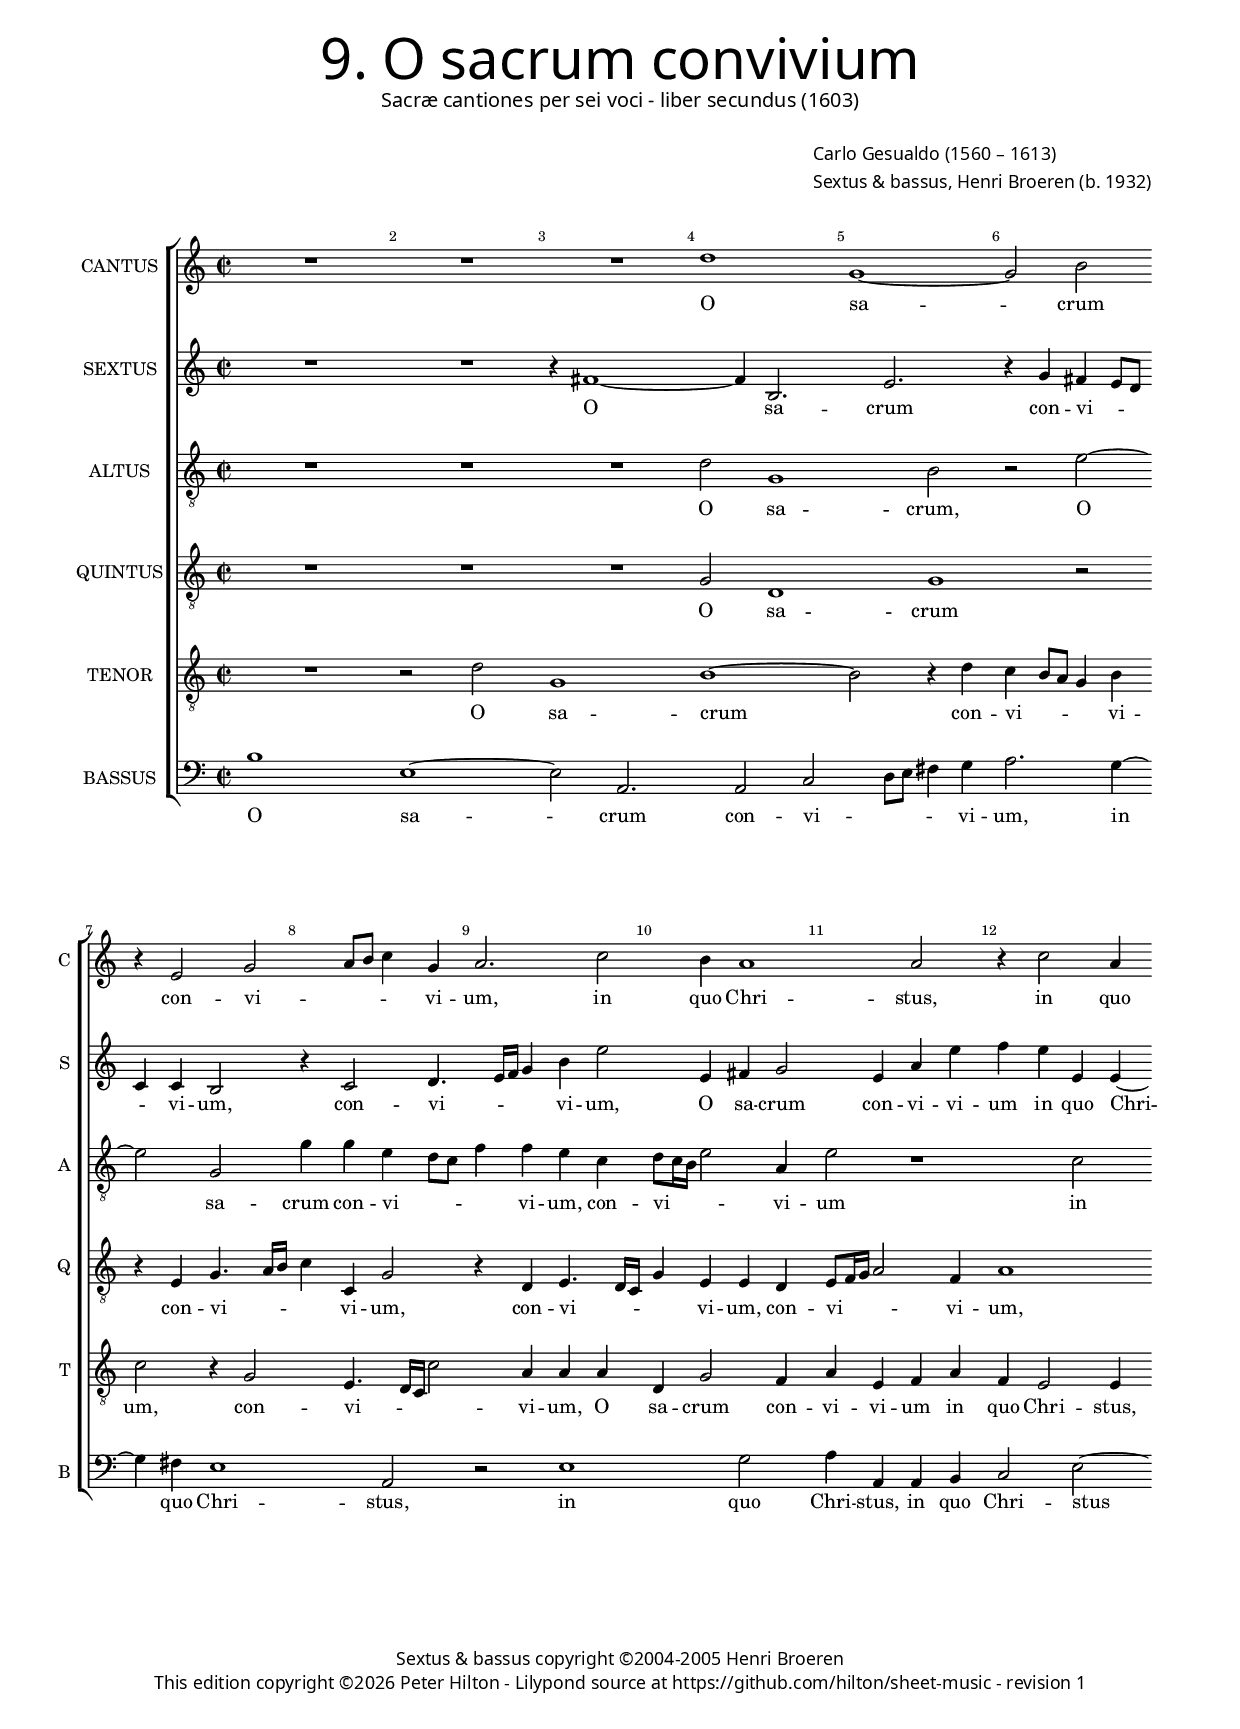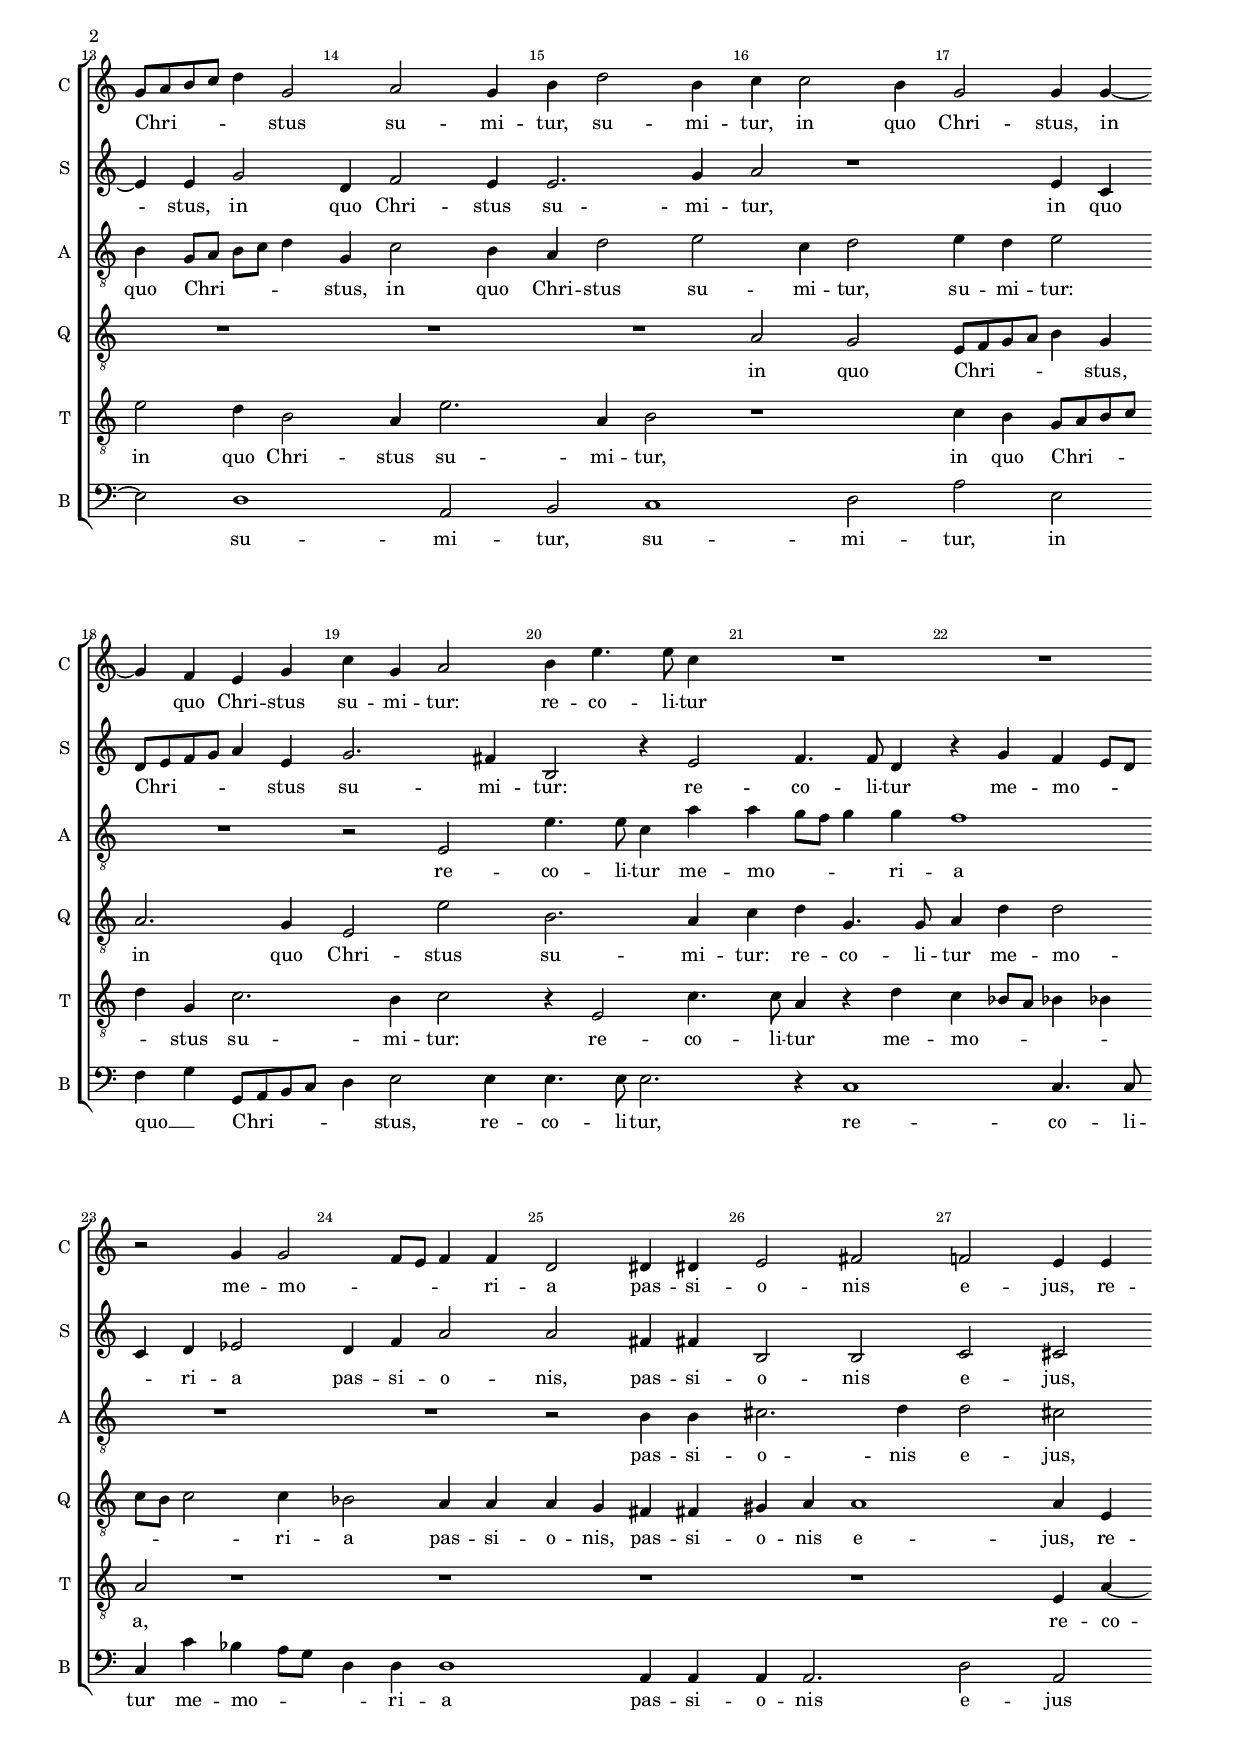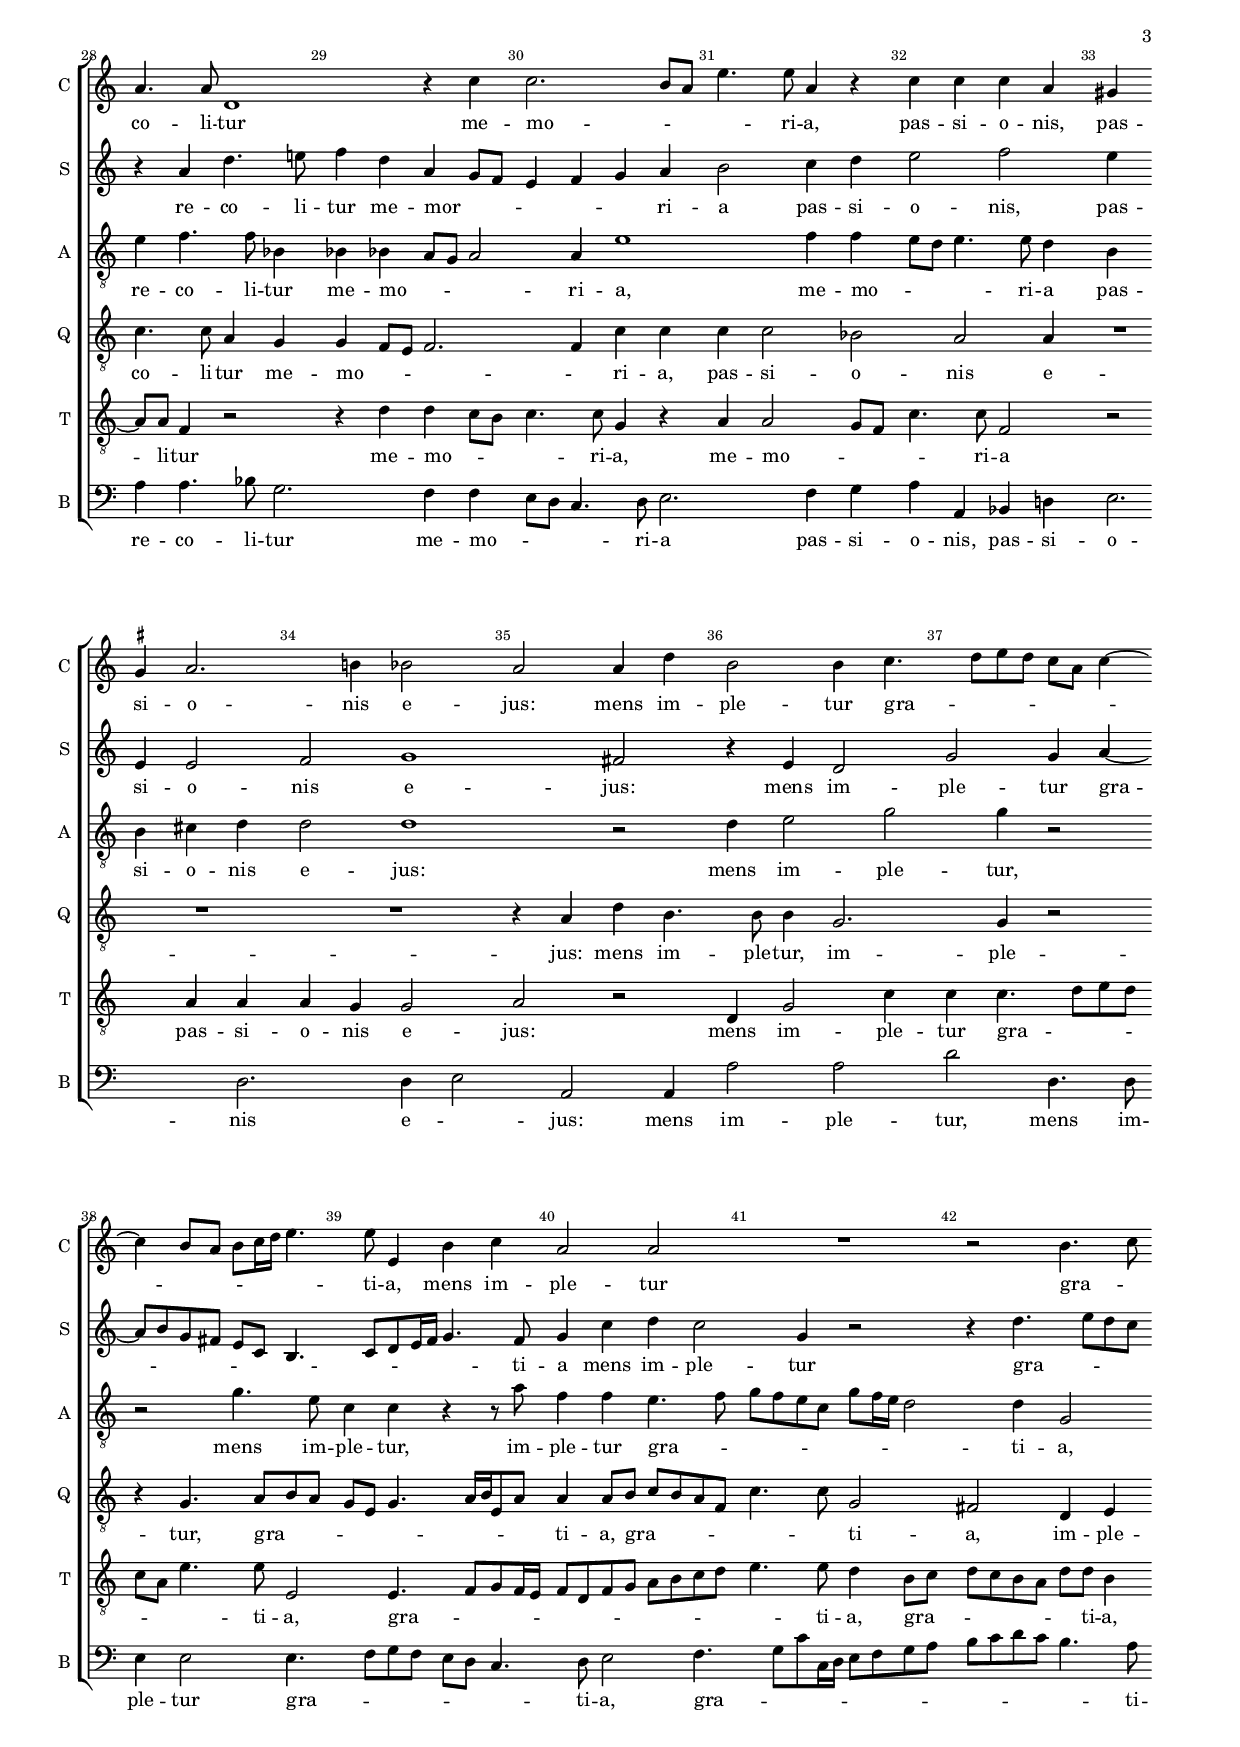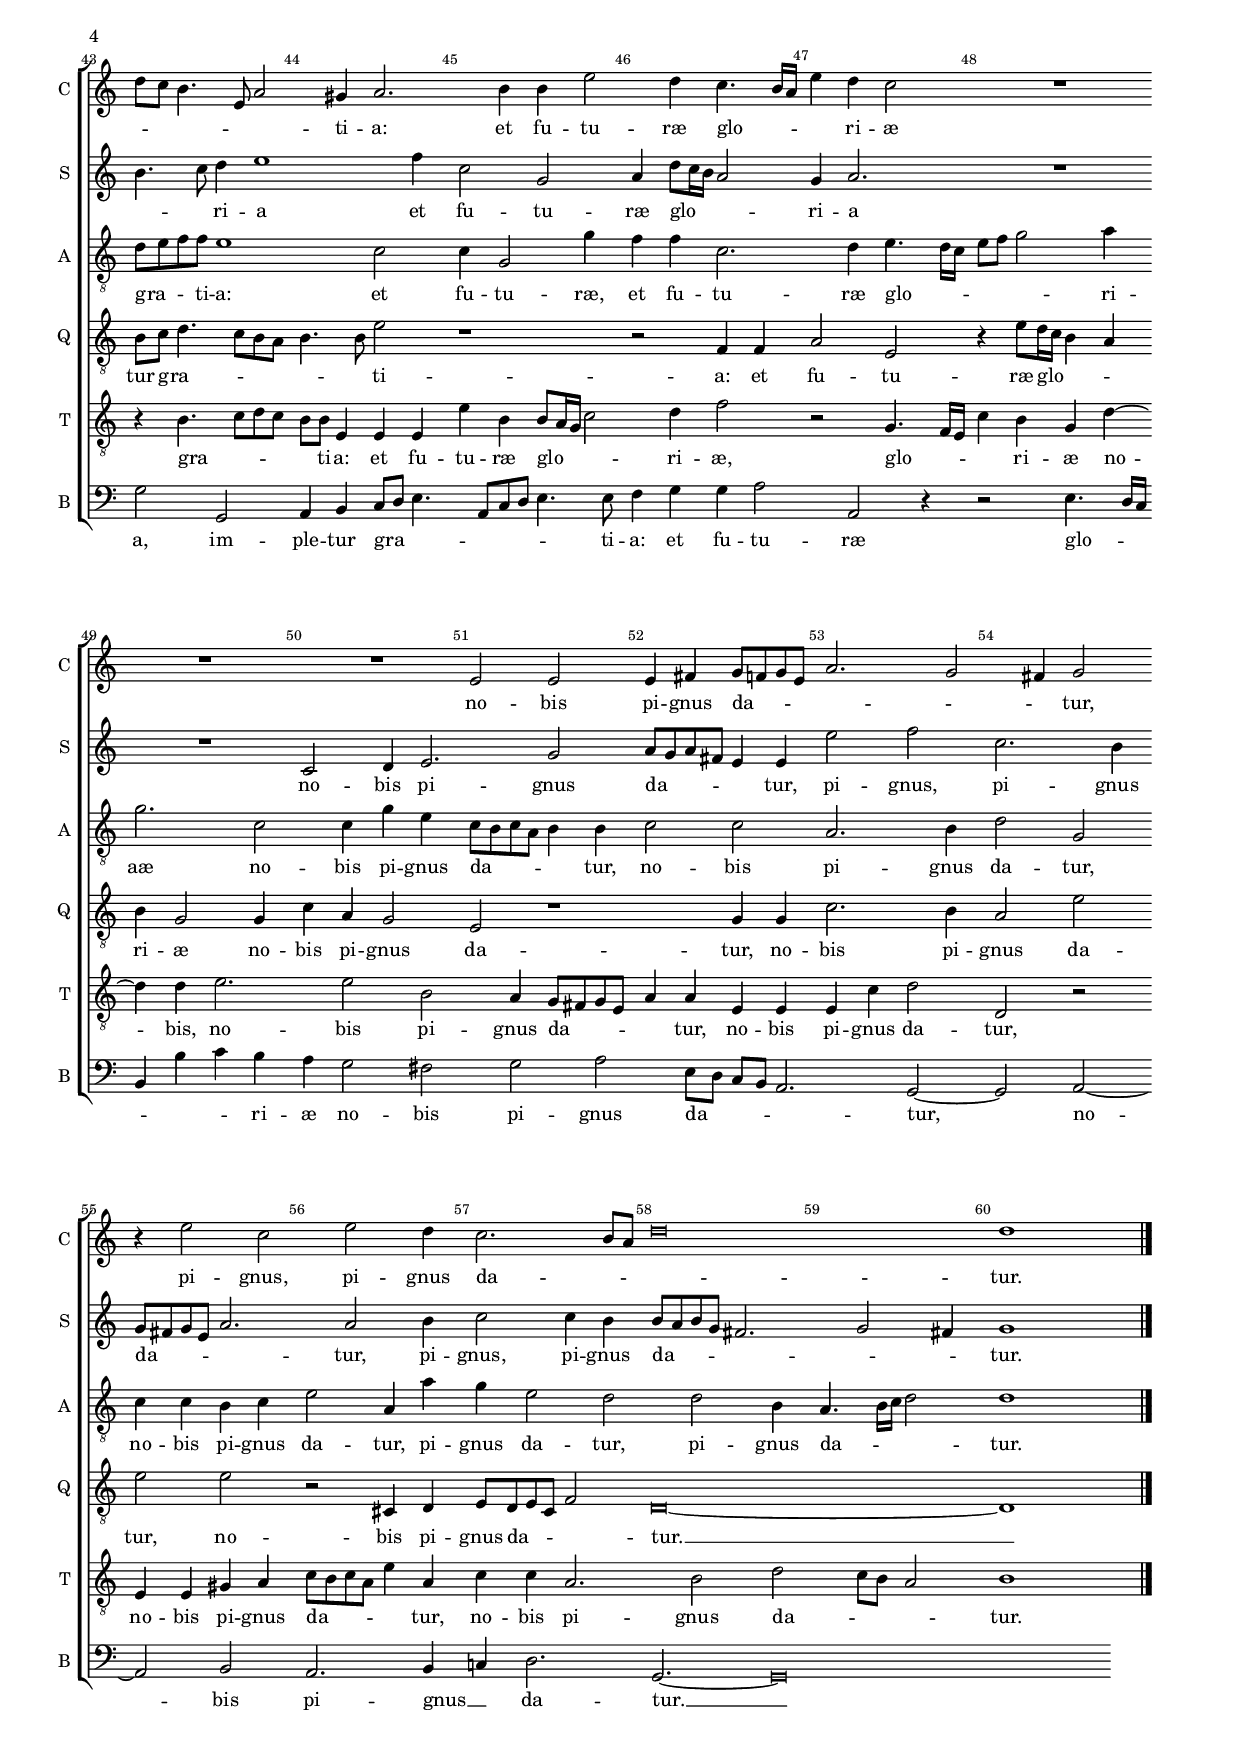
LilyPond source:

% Copyright ©2013 Peter Hilton - https://github.com/hilton

% TODO Change altus to treble clef after review.

\version "2.16.2"
revision = "1"

#(set-global-staff-size 15.5)

\paper {
	#(define fonts (make-pango-font-tree "Century Schoolbook L" "Source Sans Pro" "Luxi Mono" (/ 15.5 20)))
	annotate-spacing = ##f
	two-sided = ##t
	inner-margin = 15\mm
	outer-margin = 15\mm
	top-markup-spacing = #'( (basic-distance . 4) )
	markup-system-spacing = #'( (padding . 5) )
	system-system-spacing = #'( (basic-distance . 20) (stretchability . 100) )
  	ragged-bottom = ##f
	ragged-last-bottom = ##t
} 

year = #(strftime "©%Y" (localtime (current-time)))

\header {
	title = \markup \medium \fontsize #6 \override #'(font-name . "Source Sans Pro Light") {
		"9. O sacrum convivium"
	}
	subtitle = \markup \medium \sans {
		"Sacræ cantiones per sei voci - liber secundus (1603)"
	}
	composer = \markup \sans {
		\vspace #2
		\column {
			\line { \with-url #"http://en.wikipedia.org/wiki/Carlo_Gesualdo" "Carlo Gesualdo" (1560 – 1613) }
			\line { Sextus & bassus, \with-url #"https://twitter.com/HenriBroeren" "Henri Broeren" (b. 1932) }
		}
	}
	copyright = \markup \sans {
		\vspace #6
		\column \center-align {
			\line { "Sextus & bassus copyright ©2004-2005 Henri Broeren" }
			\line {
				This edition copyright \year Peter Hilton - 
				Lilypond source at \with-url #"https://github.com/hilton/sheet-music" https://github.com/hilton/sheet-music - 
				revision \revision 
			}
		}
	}
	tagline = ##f
}

\layout {
  	ragged-right = ##f
  	ragged-last = ##f
	\context {
		\Score
		\override BarNumber #'self-alignment-X = #CENTER
		\override BarNumber #'break-visibility = #'#(#f #t #t)
		\override BarLine #'transparent = ##t
		\remove "Metronome_mark_engraver"
		\override VerticalAxisGroup #'staff-staff-spacing = #'((basic-distance . 10) (stretchability . 100))
	}
	\context { 
		\StaffGroup
		\remove "Span_bar_engraver"	
	}
	\context { 
		\Voice 
		\override NoteHead #'style = #'baroque
		\consists "Horizontal_bracket_engraver"
%		\consists "Ambitus_engraver"
	}
}


global= { 
	\key c \major
	\tempo 2 = 42
	\time 2/2
	\set Staff.midiInstrument = "choir aahs"
	\accidentalStyle "forget"
}

showBarLine = { \once \override Score.BarLine #'transparent = ##f }
ficta = { \once \set suggestAccidentals = ##t }



cantus = \new Voice {
	\transpose c c \relative c'' {
		R1 R R d g, ~ g2 b \break r4 e,2 g a8 b c4 g
		a2. c2 b4 a1 a2 r4 c2 a4 \break g8 a b c d4 g,2 a g4 b d2 b4
		c c2 b4 g2 g4 g ~ \break g f4 e g c g a2 b4 e4. e8 c4 R1 R
		
		r2 g4 g2 f8 e f4 f d2 dis4 dis e2 fis f! e4 e \break a4. a8 d,1 r4 c'4
		c2. b8 a e'4. e8 a,4 r c c c a gis \break \ficta gis a2. b!4 bes2 a a4 d b2 b4 c4.
		d8 e d c a c4 ~ \break c b8 a b c16 d e4. e8 e,4 b' c a2 a R1
		
		r2 b4. c8 d c b4. e,8 a2 gis4 a2. b4 b e2 d4 c4. b16 a e'4 d c2
		R1 \break R R e,2 e e4 fis g8 f! g e a2. g2
		fis4 g2 \break r4 e'2 c e d4 c2. b8 a d\breve d1 \showBarLine \bar "|."
	}
	\addlyrics {
		O sa -- crum con -- vi -- _ _ _ vi -- 
		um, in quo Chri -- stus, in quo Chri -- _ _ _ _ stus su -- mi -- tur, su -- mi -- 
		tur, in quo Chri -- stus, in quo Chri -- stus su -- mi -- tur: re -- co -- li -- tur
		
		me -- mo -- _ _ _ ri -- a pas -- si -- o -- nis e -- jus, re -- co -- li -- tur me -- 
		mo -- _ _ _ ri -- a, pas -- si -- o -- nis, pas -- si -- o -- nis e -- jus: mens im -- ple -- tur gra -- 
		_ _ _ _ _ _ _ _ _ _ _ _ ti -- a, mens im -- ple -- tur
		
		gra -- _ _ _ _ _ _ ti -- a: et fu -- tu -- ræ glo -- _ _ _ ri -- æ
		no -- bis pi -- gnus da -- _ _ _ _ _ _ tur, pi -- gnus, pi -- gnus da -- _ _ _ tur.
	}
}

sextus = \new Voice {
	\transpose c c \relative c' {
		R1 R r4 fis1 ~ fis4 b,2. e r4 g fis e8 d c4 c b2 r4 c2 d4.
		e16 f g4 b e2 e,4 fis g2 e4 a e' f e e, e ~ e e4 g2 d4 f2 e4 e2. g4
		a2 r1 e4 c d8 e f g a4 e g2. fis4 b,2 r4 e2 f4. f8 d4 r g f e8 d
		
		c4 d es2 d4 f a2 a fis4 fis b,2 b c cis r4 a' d4. e!8 f4 d a g8 f
		e4 f g a b2 c4 d e2 f e4 e, e2 f g1 fis2 r4 e d2
		g g4 a4 ~ a8 b8 g fis e c b4. c8 d e16 f g4. f8 g4 c d c2 g4 r2
		
		r4 d'4. e8 d c b4. c8 d4 e1 f4 c2 g a4 d8 c16 b a2 g4 a2.
		R1 R c,2 d4 e2. g2 a8 g a fis e4 e e'2 f
		c2. b4 g8 fis g e a2. a2 b4 c2 c4 b b8 a b g fis2. g2 fis4 g1
	}
	\addlyrics {
		O sa -- crum con -- vi -- _ _ _ vi -- um, con -- vi --
		_ _ _ vi -- um, O sa -- crum con -- vi -- vi -- um in quo Chri -- stus, in quo Chri -- stus su -- mi -- 
		tur, in quo Chri -- _ _ _ _ stus su -- mi -- tur: re -- co -- li -- tur me -- mo -- _ _
		
		_ ri -- a pas -- si -- o -- nis, pas -- si -- o -- nis e -- jus, re -- co -- li -- tur me -- mor -- _ _
		_ _ _ ri -- a pas -- si -- o -- nis, pas -- si -- o -- nis e -- jus: mens im -- 
		ple -- tur gra -- _ _ _ _ _ _ _ _ _ _ _ ti -- a mens im -- ple -- tur
		
		gra -- _ _ _ _ _ ri -- a et fu -- tu -- ræ glo -- _ _ _ ri -- a
		no -- bis pi -- gnus da -- _ _ _ _ tur, pi -- gnus,
		pi -- gnus da -- _ _ _ _ tur, pi -- gnus, pi -- gnus da -- _ _ _ _ _ _ tur.
	}
}

altus = {
	\new Voice = "altus" {
		\transpose c c \relative c' {
			\clef "treble_8"
			R1 R R d2 g,1 b2 r e2 ~ e g,2 g'4 g e d8 c
			f4 f e c d8 c16 b e2 a,4 e'2 r1 c2 b4 g8 a b c d4 g, c2 b4 a d2 e2
			c4 d2 e4 d e2 R1 r2 e, e'4. e8 c4 a' a g8 f g4 g f1
			
			R1 R r2 b,4 b cis2. d4 d2 cis e4 f4. f8 bes,4 bes bes a8 g a2
			a4 e'1 f4 f e8 d e4. e8 d4 b b cis d d2 d1 r2 d4 e2 g2
			g4 r2 r g4. e8 c4 c r r8 a' f4 f e4. f8 g f e c g' f16 e d2
			
			d4 g,2 d'8 e f f e1 c2 c4 g2 g'4 f f c2. d4 e4. d16 c
			e8 f g2 a4 g2. c,2 c4 g' e c8 b c a b4 b c2 c a2. b4
			d2 g, c4 c b c e2 a,4 a' g e2 d d b4 a4. b16 c d2 d1
		}
	}
	\addlyrics {
		O sa -- crum, O sa -- crum con -- vi -- _ _ 
		_ vi -- um, con -- vi -- _ _ _ vi -- um in quo Chri -- _ _ _ _ stus, in quo Chri -- stus su -- 
		mi -- tur, su -- mi -- tur: re -- co -- li -- tur me -- mo -- _ _ _ ri -- a
		
		pas -- si -- o -- nis e -- jus, re -- co -- li -- tur me -- mo -- _ _ _
		ri -- a, me -- mo -- _ _ _ ri -- a pas -- si -- o -- nis e -- jus: mens im -- ple -- 
		tur, mens im -- ple -- tur, im -- ple -- tur gra -- _ _ _ _ _ _ _ _ _
		ti -- a, gra -- _ _ ti -- a: et fu -- tu -- ræ, et fu -- tu -- ræ glo -- _ _
		_ _ _ ri -- aæ no -- bis pi -- gnus da -- _ _ _ _ tur, no -- bis pi -- gnus
		da -- tur, no -- bis pi -- gnus da -- tur, pi -- gnus da -- tur, pi -- gnus da -- _ _ _ tur.
	}
}

quintus = {
	\new Voice = "quintus" {
		\transpose c c \relative c' {
			\clef "treble_8"
			R1 R R g2 d1 g r2 r4 e g4. a16 b c4 c, g'2
			r4 d e4. d16 c g'4 e e d e8 f16 g a2 f4 a1 R R R
			a2 g e8 f g a b4 g a2. g4 e2 e' b2. a4 c d g,4. g8 a4 d d2
			
			c8 b c2 c4 bes2 a4 a a g fis fis gis a a1 a4 e c'4. c8 a4 g g f8 e f2.
			f4 c' c c c2 bes a a4 R1 R r4 a d b4. b8 b4 g2.
			g4 r2 r4 g4. a8 b a g e g4. a16 b e,8 a a4 a8 b c b a f c'4. c8 g2
			
			fis2 d4 e b'8 c d4. c8 b a b4. b8 e2 r1 r2 f,4 f a2 e
			r4 e'8 d16 c b4 a b g2 g4 c a g2 e r1 g4 g c2. b4
			a2 e' e e r cis,4 d e8 d e c f2 d\breve ~ d1
		}
	}
	\addlyrics {
		O sa -- crum con -- vi -- _ _ _ vi -- um, 
		con -- vi -- _ _ _ vi -- um, con -- vi -- _ _ _ vi -- um, 
		in quo Chri -- _ _ _ _ stus, in quo Chri -- stus su -- mi -- tur: re -- co -- li -- tur me -- mo --
		
		_ _ _ ri -- a pas -- si -- o -- nis, pas -- si -- o -- nis e -- jus, re -- co -- li -- tur me -- mo -- _ _ _ _
		ri -- a, pas -- si -- o -- nis e -- jus: mens im -- ple -- tur, im -- ple -- 
		tur, gra -- _ _ _ _ _ _ _ _ _ ti -- a, gra -- _ _ _ _ _ _ ti -- a,
		
		im -- ple -- tur gra -- _ _ _ _ _ _ ti -- a: et fu -- tu -- ræ
		glo -- _ _ _ ri -- æ no -- bis pi -- gnus da -- tur, no -- bis pi -- gnus
		da -- tur, no -- bis pi -- gnus da -- _ _ _ tur. __
	}
}

tenor = {
	\new Voice = "tenor" {
		\transpose c c \relative c' {
			\clef "treble_8"
			R1 r2 d g,1 b ~ b2 r4 d c b8 a g4 b c2 r4 g2 e4. d16 c c'2
			a4 a a d, g2 f4 a e f a f e2 e4 e'2 d4 b2 a4 e'2. a,4 b2
			r1 c4 b g8 a b c d4 g, c2. b4 c2 r4 e,2 c'4. c8 a4 r d c bes8 a bes4 bes
			
			a2 r1 r r r e4 a4 ~ a8 a8 f4 r2 r4 d' d c8 b
			c4. c8 g4 r a a2 g8 f c'4. c8 f,2 r a4 a a g g2 a r d,4 g2 c4
			c c4. d8 e d c a e'4. e8 e,2 e4. f8 g f16 e f8 d f g a b c d e4. e8 d4 b8 c
			
			d8 c b a d d b4 r b4. c8 d c b b e,4 e e e' b b8 a16 g c2 d4 f2 r g,4. f16 e
			c'4 b g d' ~ d d4 e2. e2 b a4 g8 fis g e a4 a e e e c' d2
			d, r e4 e gis a c8 b c a e'4 a, c c a2. b2 d c8 b a2 b1
		}
	}
	\addlyrics {
		O sa -- crum con -- vi -- _ _ _ vi -- um, con -- vi -- _ _ _ 
		vi -- um, O sa -- crum con -- vi -- vi -- um in quo Chri -- stus, in quo Chri -- stus su -- mi -- tur,
		in quo Chri -- _ _ _ _ stus su -- mi -- tur: re -- co -- li -- tur me -- mo -- _ _ _ _
	
		a, re -- co -- li -- tur me -- mo -- _ _
		_ ri -- a, me -- mo -- _ _ _ ri -- a pas -- si -- o -- nis e -- jus: mens im -- ple -- 
		tur gra -- _ _ _ _ _ _ ti -- a, gra -- _ _ _ _ _ _ _ _ _ _ _ _ _ ti -- a, gra -- _
		_ _ _ _ _ ti -- a, gra -- _ _ _ _ ti -- a: et fu -- tu -- ræ glo -- _ _ _ ri -- æ, glo -- _ _
		_ ri -- æ no -- bis, no -- bis pi -- gnus da -- _ _ _ _ tur, no -- bis pi -- gnus da -- 
		tur, no -- bis pi -- gnus da -- _ _ _ _ tur, no -- bis pi -- gnus da -- _ _ _ tur.
	}
}

bassus = {
	\new Voice = "bassus" {
		\transpose c c \relative c' {
			\clef "bass"
			b1 e, ~ e2 a,2. a2 c d8 e fis4 g a2. g4 ~ g fis4 e1 a,2
			r e'1 g2 a4 a, a b c2 e ~ e d1 a2 b c1
			d2 a' e f4 g g,8 a b c d4 e2 e4 e4. e8 e2. r4 c1 c4. c8
			
			c4 c' bes a8 g d4 d d1 a4 a a a2. d2 a a'4 a4. bes8 g2. f4 f
			e8 d c4. d8 e2. f4 g a a, bes d! e2. d d4 e2 a, a4 a'2 a
			d d,4. d8 e4 e2 e4. f8 g f e d c4. d8 e2 f4. g8 c c,16 d e8 f g a
			
			b8 c d c b4. a8 g2 g, a4 b c8 d e4. a,8 c d e4. e8 f4 g g a2 a, r4
			r2 e'4. d16 c b4 b' c b a g2 fis g a e8 d c b a2. g2 ~
			g a ~ a b2 a2. b4 c! d2. g,2. ~ g\breve
		}
	}
	\addlyrics {
		O sa -- crum con -- vi -- _ _ _ vi -- um, in quo Chri -- stus, 
		in quo Chri -- stus, in quo Chri -- stus su -- mi -- tur, su -- 
		mi -- tur, in quo __ _ Chri -- _ _ _ _ stus, re -- co -- li -- tur, re -- co -- li -- 
		
		tur me -- mo -- _ _ _ ri -- a pas -- si -- o -- nis e -- jus re -- co -- li -- tur me -- mo -- 
		_ _ _ ri -- a pas -- si -- o -- nis, pas -- si -- o -- nis e -- _ jus: mens im -- ple -- 
		tur, mens im -- ple -- tur gra -- _ _ _ _ _ _ ti -- a, gra -- _ _ _ _ _ _ _ _
			
		 _ _ _ _ _ ti -- a, im -- ple -- tur gra -- _ _ _ _ _ _ ti -- a: et fu -- tu -- ræ
		 glo -- _ _ _ _ _ ri -- æ no -- bis pi -- gnus da -- _ _ _ _ tur,
		 no -- bis pi -- gnus __ _ da -- tur. __ _
	}
}


\score {
	<<
		\new StaffGroup
	  	<< 
			\set Score.proportionalNotationDuration = #(ly:make-moment 1 8)
			\new Staff \with { instrumentName = #"CANTUS"  shortInstrumentName = #"C " } << \global \cantus >> 
			\new Staff \with { instrumentName = #"SEXTUS"  shortInstrumentName = #"S " } << \global \sextus >> 
			\new Staff \with { instrumentName = #"ALTUS"   shortInstrumentName = #"A " } << \global \altus >>
			\new Staff \with { instrumentName = #"QUINTUS" shortInstrumentName = #"Q " } << \global \quintus >>
			\new Staff \with { instrumentName = #"TENOR"   shortInstrumentName = #"T " } << \global \tenor >>
			\new Staff \with { instrumentName = #"BASSUS"  shortInstrumentName = #"B " } << \global \bassus >>
		>> 
	>>
%	\midi { }
}
